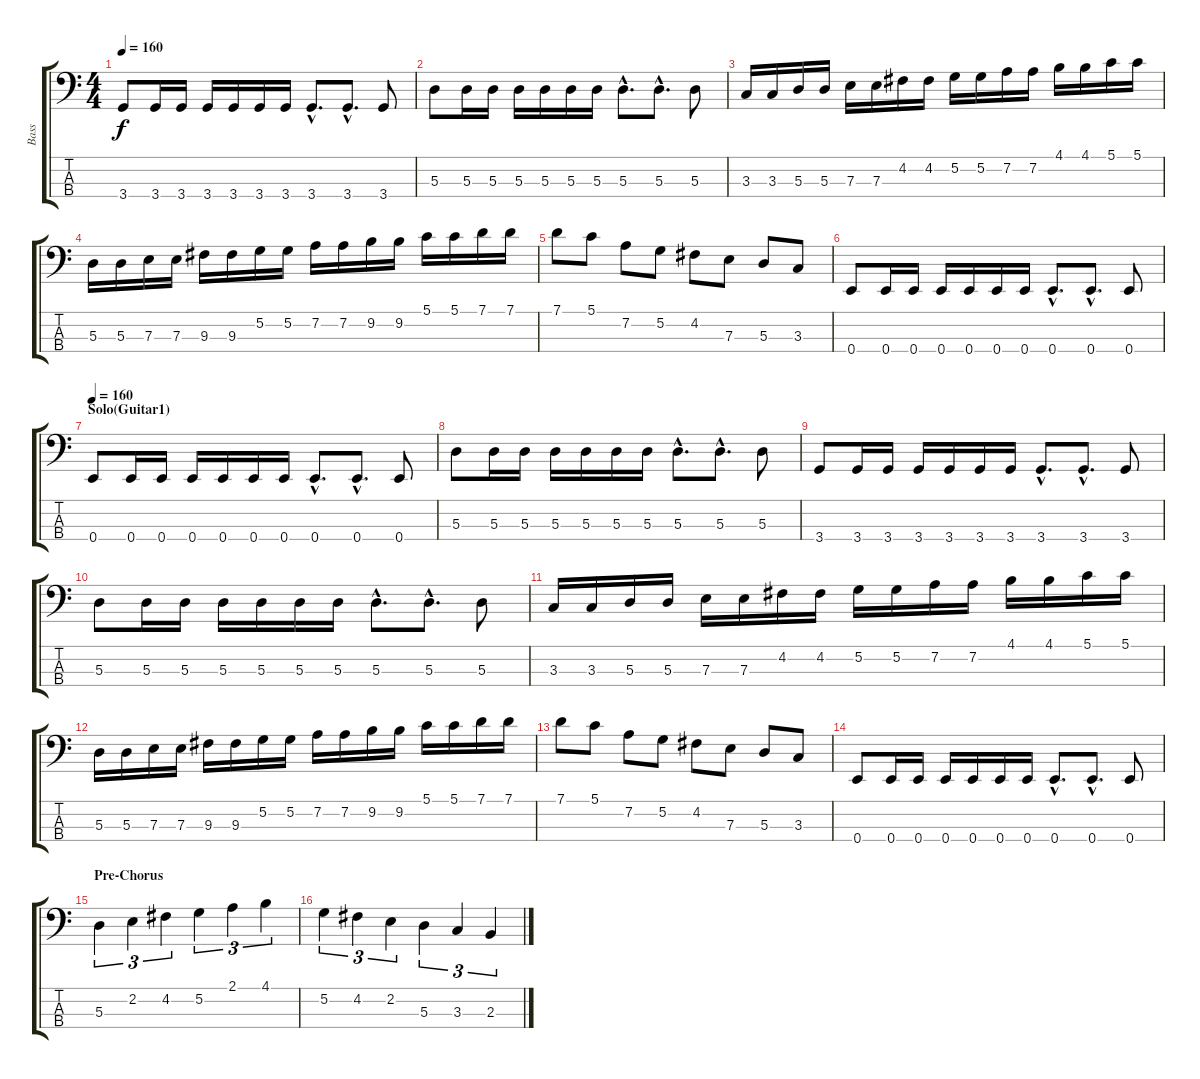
\track ("Bass" "Bass") {instrument electricbassfinger}
\staff {score tabs}
\tuning (G2 D2 A1 E1) {hide}
\ts (4 4)
\tempo 160
\clef f4
\ks c
3.4.8{dy f} 3.4.16 3.4.16 3.4.16 3.4.16 3.4.16 3.4.16 3.4{hac}.8{d} 3.4{hac}.8{d} 3.4.8 |
5.3.8 5.3.16 5.3.16 5.3.16 5.3.16 5.3.16 5.3.16 5.3{hac}.8{d} 5.3{hac}.8{d} 5.3.8 |
3.3.16 3.3.16 5.3.16 5.3.16 7.3.16 7.3.16 4.2.16 4.2.16 5.2.16 5.2.16 7.2.16 7.2.16 4.1.16 4.1.16 5.1.16 5.1.16 |
5.3.16 5.3.16 7.3.16 7.3.16 9.3.16 9.3.16 5.2.16 5.2.16 7.2.16 7.2.16 9.2.16 9.2.16 5.1.16 5.1.16 7.1.16 7.1.16 |
7.1.8 5.1.8 7.2.8 5.2.8 4.2.8 7.3.8 5.3.8 3.3.8 |
0.4.8 0.4.16 0.4.16 0.4.16 0.4.16 0.4.16 0.4.16 0.4{hac}.8{d} 0.4{hac}.8{d} 0.4.8 |
\section ("" "Solo(Guitar1)")
\tempo 160
0.4.8 0.4.16 0.4.16 0.4.16 0.4.16 0.4.16 0.4.16 0.4{hac}.8{d} 0.4{hac}.8{d} 0.4.8 |
5.3.8 5.3.16 5.3.16 5.3.16 5.3.16 5.3.16 5.3.16 5.3{hac}.8{d} 5.3{hac}.8{d} 5.3.8 |
3.4.8 3.4.16 3.4.16 3.4.16 3.4.16 3.4.16 3.4.16 3.4{hac}.8{d} 3.4{hac}.8{d} 3.4.8 |
5.3.8 5.3.16 5.3.16 5.3.16 5.3.16 5.3.16 5.3.16 5.3{hac}.8{d} 5.3{hac}.8{d} 5.3.8 |
3.3.16 3.3.16 5.3.16 5.3.16 7.3.16 7.3.16 4.2.16 4.2.16 5.2.16 5.2.16 7.2.16 7.2.16 4.1.16 4.1.16 5.1.16 5.1.16 |
5.3.16 5.3.16 7.3.16 7.3.16 9.3.16 9.3.16 5.2.16 5.2.16 7.2.16 7.2.16 9.2.16 9.2.16 5.1.16 5.1.16 7.1.16 7.1.16 |
7.1.8 5.1.8 7.2.8 5.2.8 4.2.8 7.3.8 5.3.8 3.3.8 |
0.4.8 0.4.16 0.4.16 0.4.16 0.4.16 0.4.16 0.4.16 0.4{hac}.8{d} 0.4{hac}.8{d} 0.4.8 |
\section ("" "Pre-Chorus")
5.3.4{tu (3 2)} 2.2.4{tu (3 2)} 4.2.4{tu (3 2)} 5.2.4{tu (3 2)} 2.1.4{tu (3 2)} 4.1.4{tu (3 2)} |
5.2.4{tu (3 2)} 4.2.4{tu (3 2)} 2.2.4{tu (3 2)} 5.3.4{tu (3 2)} 3.3.4{tu (3 2)} 2.3.4{tu (3 2)}
